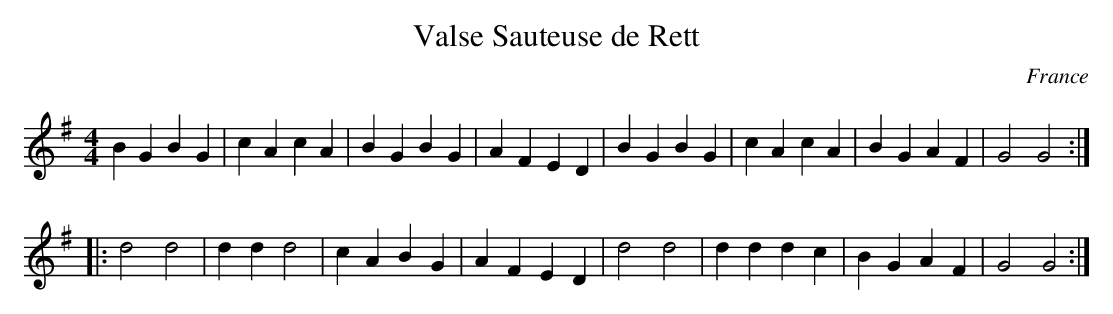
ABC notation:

X:1
T:Valse Sauteuse de Rett
M:4/4
O:France
K:G major
B2G2 B2G2| c2A2 c2A2| B2G2 B2G2| A2F2 E2D2| \
B2G2 B2G2| c2A2 c2A2| B2G2 A2F2| G4 G4::
d4 d4| d2d2 d4| c2A2 B2G2| A2F2 E2D2| \
d4 d4 | d2d2 d2c2| B2G2 A2F2| G4 G4:|
